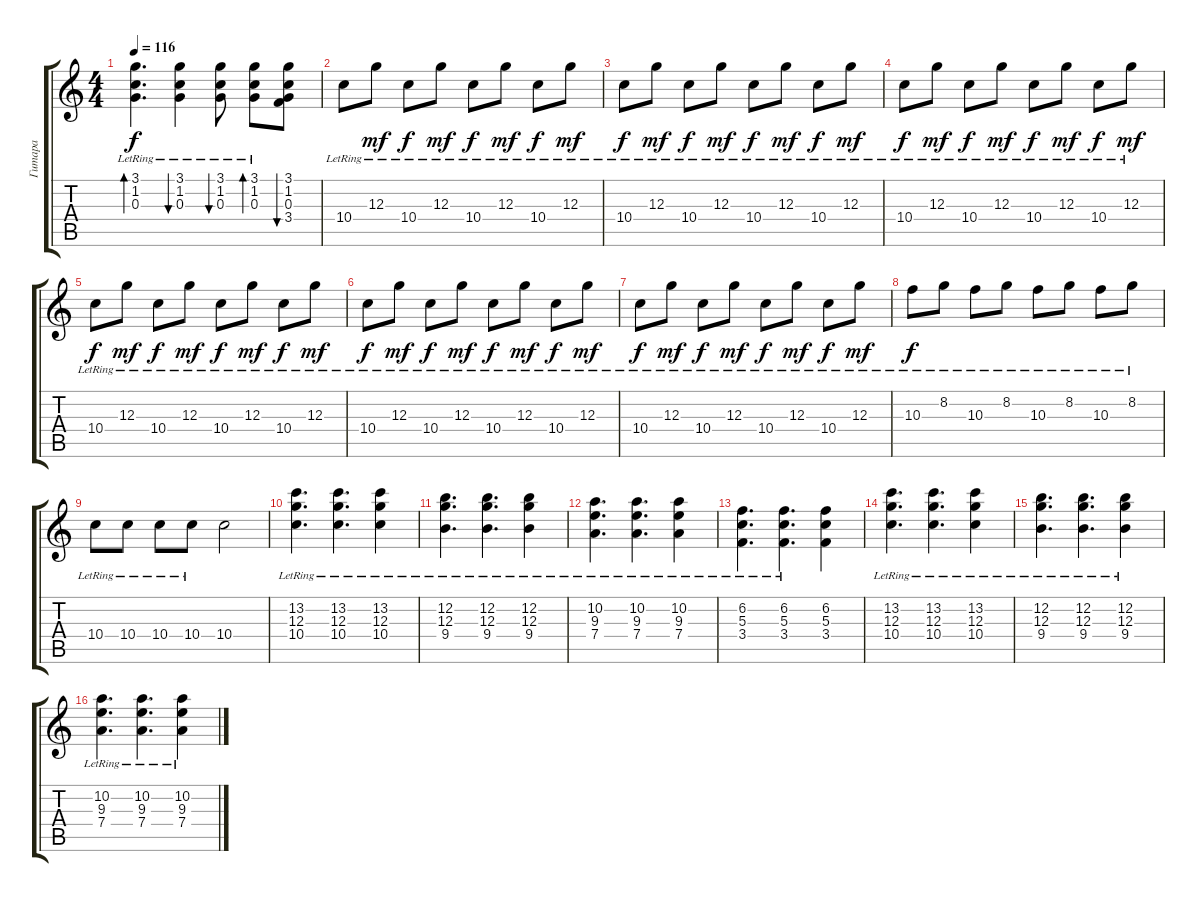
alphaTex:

\track ("Гитара" "Гитара") {instrument acousticguitarsteel}
\staff {score tabs}
\tuning (E4 B3 G3 D3 A2 E2) {hide}
\ts (4 4)
\tempo 116
\clef g2
\ks c
(3.1{lr} 1.2{lr} 0.3{lr}).4{d bd 30 dy f} (3.1{lr} 1.2{lr} 0.3{lr}).4{bu 30} (3.1{lr} 1.2{lr} 0.3{lr}).8{bu 30} (3.1{lr} 1.2{lr} 0.3{lr}).8{bd 30} (3.1 1.2 0.3 3.4{t}).8{bu 30} |
10.4{lr}.8 12.3{lr}.8{dy mf} 10.4{lr}.8{dy f} 12.3{lr}.8{dy mf} 10.4{lr}.8{dy f} 12.3{lr}.8{dy mf} 10.4{lr}.8{dy f} 12.3{lr}.8{dy mf} |
10.4{lr}.8{dy f} 12.3{lr}.8{dy mf} 10.4{lr}.8{dy f} 12.3{lr}.8{dy mf} 10.4{lr}.8{dy f} 12.3{lr}.8{dy mf} 10.4{lr}.8{dy f} 12.3{lr}.8{dy mf} |
10.4{lr}.8{dy f} 12.3{lr}.8{dy mf} 10.4{lr}.8{dy f} 12.3{lr}.8{dy mf} 10.4{lr}.8{dy f} 12.3{lr}.8{dy mf} 10.4{lr}.8{dy f} 12.3{lr}.8{dy mf} |
10.4{lr}.8{dy f} 12.3{lr}.8{dy mf} 10.4{lr}.8{dy f} 12.3{lr}.8{dy mf} 10.4{lr}.8{dy f} 12.3{lr}.8{dy mf} 10.4{lr}.8{dy f} 12.3{lr}.8{dy mf} |
10.4{lr}.8{dy f} 12.3{lr}.8{dy mf} 10.4{lr}.8{dy f} 12.3{lr}.8{dy mf} 10.4{lr}.8{dy f} 12.3{lr}.8{dy mf} 10.4{lr}.8{dy f} 12.3{lr}.8{dy mf} |
10.4{lr}.8{dy f} 12.3{lr}.8{dy mf} 10.4{lr}.8{dy f} 12.3{lr}.8{dy mf} 10.4{lr}.8{dy f} 12.3{lr}.8{dy mf} 10.4{lr}.8{dy f} 12.3{lr}.8{dy mf} |
10.3{lr}.8{dy f} 8.2{lr}.8 10.3{lr}.8 8.2{lr}.8 10.3{lr}.8 8.2{lr}.8 10.3{lr}.8 8.2{lr}.8 |
10.4{lr}.8 10.4{lr}.8 10.4{lr}.8 10.4{lr}.8 10.4.2 |
(13.2 12.3 10.4{lr}).4{d} (13.2 12.3 10.4{lr}).4{d} (13.2 12.3 10.4{lr}).4 |
(12.2 12.3 9.4{lr}).4{d} (12.2 12.3 9.4{lr}).4{d} (12.2 12.3 9.4{lr}).4 |
(10.2 9.3 7.4{lr}).4{d} (10.2 9.3 7.4{lr}).4{d} (10.2 9.3 7.4{lr}).4 |
(6.2 5.3 3.4{lr}).4{d} (6.2 5.3 3.4{lr}).4{d} (6.2 5.3 3.4).4 |
(13.2 12.3 10.4{lr}).4{d} (13.2 12.3 10.4{lr}).4{d} (13.2 12.3 10.4{lr}).4 |
(12.2 12.3 9.4{lr}).4{d} (12.2 12.3 9.4{lr}).4{d} (12.2 12.3 9.4{lr}).4 |
(10.2 9.3 7.4{lr}).4{d} (10.2 9.3 7.4{lr}).4{d} (10.2 9.3 7.4{lr}).4
